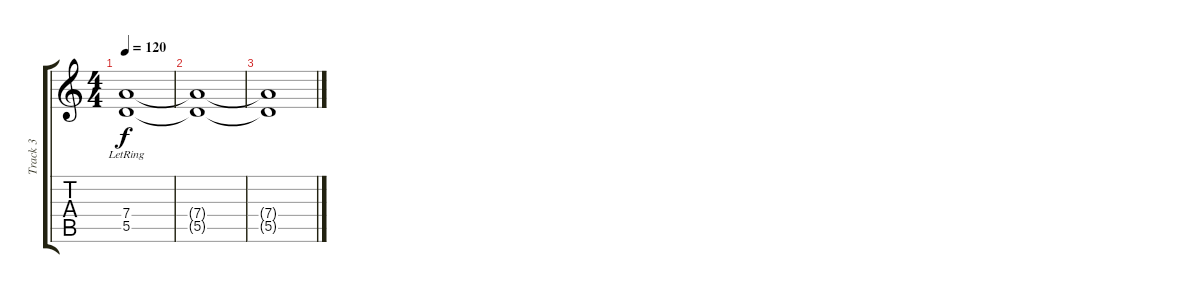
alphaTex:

\track ("Track 3" "Track 3") {instrument overdrivenguitar}
\staff {score tabs}
\tuning (Eb4 C4 G3 D3 A2 D2) {hide}
\ts (4 4)
\tempo 120
\clef g2
\ks c
(7.4{lr} 5.5).1{dy f} |
(7.4{t} 5.5{t}).1 |
(7.4{t} 5.5{t}).1
